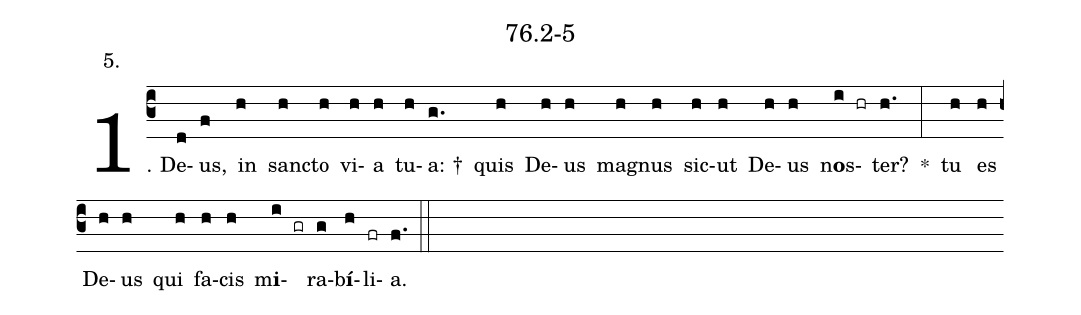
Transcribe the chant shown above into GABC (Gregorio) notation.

name: 76.2-5;
annotation: 5.;
%%
(c3)1. De(d)us,(f) in(h) sanc(h)to(h) vi(h)a(h) tu(h)a: †(g.) quis(h) De(h)us(h) ma(h)gnus(h) sic(h)ut(h) De(h)us(h) n<b>o</b>s(i hr)ter?(h.) *(:) tu(h) es(h) De(h)us(h) qui(h) fa(h)cis(h) m<b>i</b>(i gr)ra(g)b<b>í</b>(h)li(fr)a.(f.) (::)
